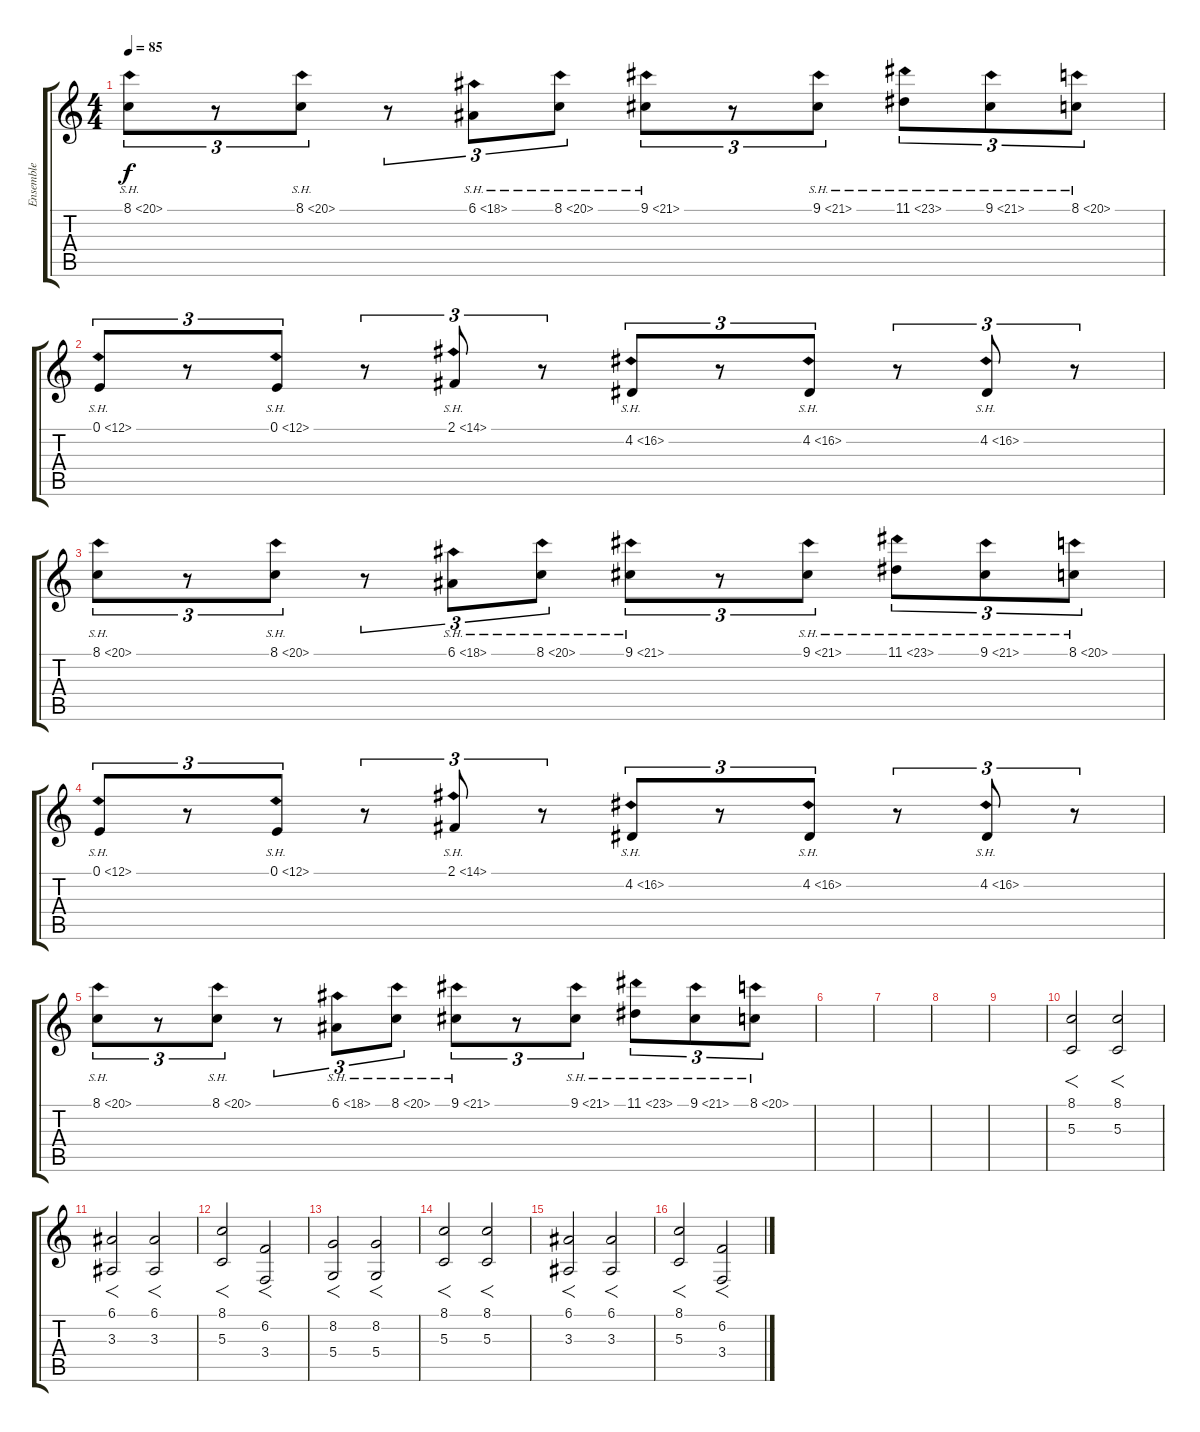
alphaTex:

\track ("Ensemble" "Ensemble") {instrument stringensemble1}
\staff {score tabs}
\tuning (E4 B3 G3 D3 A2 E2) {hide}
\ts (4 4)
\tempo 85
\clef g2
\ks c
8.1{sh 12}.8{tu (3 2) dy f} r.8{tu (3 2)} 8.1{sh 12}.8{tu (3 2)} r.8{tu (3 2)} 6.1{sh 12}.8{tu (3 2)} 8.1{sh 12}.8{tu (3 2)} 9.1{sh 12}.8{tu (3 2)} r.8{tu (3 2)} 9.1{sh 12}.8{tu (3 2)} 11.1{sh 12}.8{tu (3 2)} 9.1{sh 12}.8{tu (3 2)} 8.1{sh 12}.8{tu (3 2)} |
0.1{sh 12}.8{tu (3 2)} r.8{tu (3 2)} 0.1{sh 12}.8{tu (3 2)} r.8{tu (3 2)} 2.1{sh 12}.8{tu (3 2)} r.8{tu (3 2)} 4.2{sh 12}.8{tu (3 2)} r.8{tu (3 2)} 4.2{sh 12}.8{tu (3 2)} r.8{tu (3 2)} 4.2{sh 12}.8{tu (3 2)} r.8{tu (3 2)} |
8.1{sh 12}.8{tu (3 2)} r.8{tu (3 2)} 8.1{sh 12}.8{tu (3 2)} r.8{tu (3 2)} 6.1{sh 12}.8{tu (3 2)} 8.1{sh 12}.8{tu (3 2)} 9.1{sh 12}.8{tu (3 2)} r.8{tu (3 2)} 9.1{sh 12}.8{tu (3 2)} 11.1{sh 12}.8{tu (3 2)} 9.1{sh 12}.8{tu (3 2)} 8.1{sh 12}.8{tu (3 2)} |
0.1{sh 12}.8{tu (3 2)} r.8{tu (3 2)} 0.1{sh 12}.8{tu (3 2)} r.8{tu (3 2)} 2.1{sh 12}.8{tu (3 2)} r.8{tu (3 2)} 4.2{sh 12}.8{tu (3 2)} r.8{tu (3 2)} 4.2{sh 12}.8{tu (3 2)} r.8{tu (3 2)} 4.2{sh 12}.8{tu (3 2)} r.8{tu (3 2)} |
8.1{sh 12}.8{tu (3 2)} r.8{tu (3 2)} 8.1{sh 12}.8{tu (3 2)} r.8{tu (3 2)} 6.1{sh 12}.8{tu (3 2)} 8.1{sh 12}.8{tu (3 2)} 9.1{sh 12}.8{tu (3 2)} r.8{tu (3 2)} 9.1{sh 12}.8{tu (3 2)} 11.1{sh 12}.8{tu (3 2)} 9.1{sh 12}.8{tu (3 2)} 8.1{sh 12}.8{tu (3 2)} |
|
|
|
|
(8.1 5.3).2{f} (8.1 5.3).2{f} |
(6.1 3.3).2{f} (6.1 3.3).2{f} |
(8.1 5.3).2{f} (6.2 3.4).2{f} |
(8.2 5.4).2{f} (8.2 5.4).2{f} |
(8.1 5.3).2{f} (8.1 5.3).2{f} |
(6.1 3.3).2{f} (6.1 3.3).2{f} |
(8.1 5.3).2{f} (6.2 3.4).2{f}
